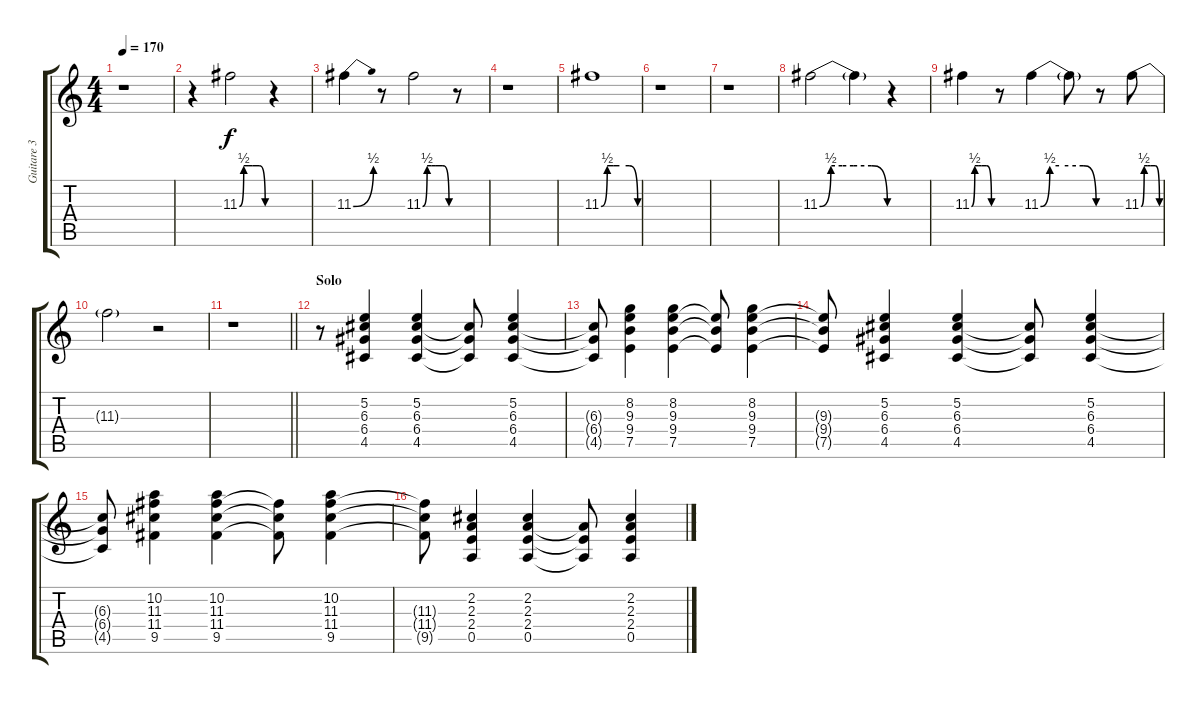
\track ("Guitare 3" "Guitare 3") {instrument overdrivenguitar}
\staff {score tabs}
\tuning (E4 B3 G3 D3 A2 E2) {hide}
\ts (4 4)
\tempo 170
\clef g2
\ks c
r.1{dy f} |
r.4 11.3{be (custom 0 0 10 2 20 2 30 2 46 2 60 0)}.2 r.4 |
11.3{be (bend 0 0 60 2)}.4 r.8 11.3{be (custom 0 0 10 2 20 2 30 2 46 2 60 0)}.2 r.8 |
r.1 |
11.3{be (custom 0 0 10 2 20 2 30 2 46 2 60 0)}.1 |
r.1 |
r.1 |
11.3{be (custom 0 0 10 2 20 2 30 2 46 2 60 0)}.2 11.3{t}.4 r.4 |
11.3{be (custom 0 0 10 2 20 2 30 2 46 2 60 0)}.4 r.8 11.3{be (custom 0 0 10 2 20 2 30 2 46 2 60 0)}.4 11.3{t}.8 r.8 11.3{be (custom 0 0 10 2 20 2 30 2 46 2 60 0)}.8 |
11.3{t}.2 r.2 |
\barLineRight lightlight
r.1 |
\section ("" "Solo")
r.8{volume 7} (5.2 6.3 6.4 4.5).4 (5.2 6.3 6.4 4.5).4 (6.3{t} 6.4{t} 4.5{t}).8 (5.2 6.3 6.4 4.5).4 |
(6.3{t} 6.4{t} 4.5{t}).8 (8.2 9.3 9.4 7.5).4 (8.2 9.3 9.4 7.5).4 (9.3{t} 9.4{t} 7.5{t}).8 (8.2 9.3 9.4 7.5).4 |
(9.3{t} 9.4{t} 7.5{t}).8 (5.2 6.3 6.4 4.5).4 (5.2 6.3 6.4 4.5).4 (6.3{t} 6.4{t} 4.5{t}).8 (5.2 6.3 6.4 4.5).4 |
(6.3{t} 6.4{t} 4.5{t}).8 (10.2 11.3 11.4 9.5).4 (10.2 11.3 11.4 9.5).4 (11.3{t} 11.4{t} 9.5{t}).8 (10.2 11.3 11.4 9.5).4 |
(11.3{t} 11.4{t} 9.5{t}).8 (2.2 2.3 2.4 0.5).4 (2.2 2.3 2.4 0.5).4 (2.3{t} 2.4{t} 0.5{t}).8 (2.2 2.3 2.4 0.5).4
